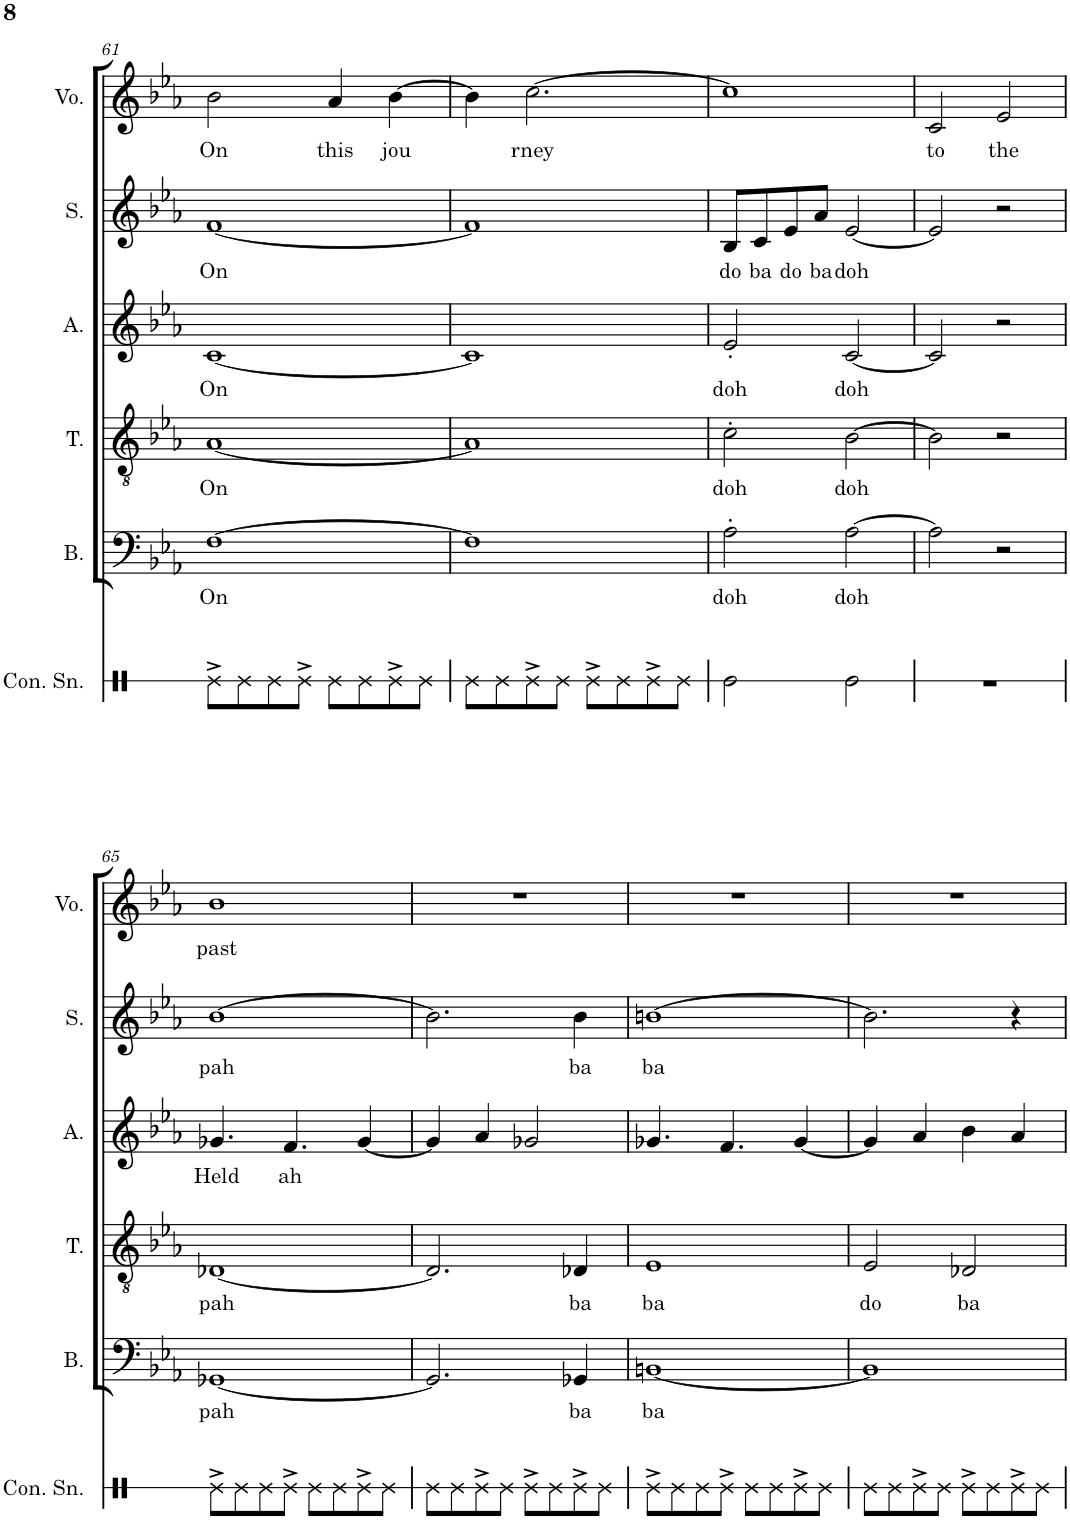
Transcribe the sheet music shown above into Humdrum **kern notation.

**kern	**kern	**text	**kern	**text	**kern	**text	**kern	**text	**kern	**text
*part6	*part5	*part5	*part4	*part4	*part3	*part3	*part2	*part2	*part1	*part1
*staff6	*staff5	*staff5	*staff4	*staff4	*staff3	*staff3	*staff2	*staff2	*staff1	*staff1
*I"Concert Snare Drum	*I"Bass	*	*I"Tenor	*	*I"Alto	*	*I"Soprano	*	*I"Voice	*
*I'Con. Sn.	*I'B.	*	*I'T.	*	*I'A.	*	*I'S.	*	*I'Vo.	*
!!LO:PB:g=z
*clefX	*clefF4	*	*clefGv2	*	*clefG2	*	*clefG2	*	*clefG2	*
*k[]	*k[b-e-a-]	*	*k[b-e-a-]	*	*k[b-e-a-]	*	*k[b-e-a-]	*	*k[b-e-a-]	*
*M2/2	*M2/2	*	*M2/2	*	*M2/2	*	*M2/2	*	*M2/2	*
*met(c|)	*met(c|)	*	*met(c|)	*	*met(c|)	*	*met(c|)	*	*met(c|)	*
=61	=61	=61	=61	=61	=61	=61	=61	=61	=61	=61
!	!	!LO:LY:b	!	!LO:LY:b	!	!LO:LY:b	!	!LO:LY:b	!	!LO:LY:b
8Re^\L	[1F	On	[1A-	On	[1c	On	[1f	On	2b-\	On
8Re\	.	.	.	.	.	.	.	.	.	.
8Re\	.	.	.	.	.	.	.	.	.	.
8Re^\J	.	.	.	.	.	.	.	.	.	.
!	!	!	!	!	!	!	!	!	!	!LO:LY:b
8Re\L	.	.	.	.	.	.	.	.	4a-/	this
8Re\	.	.	.	.	.	.	.	.	.	.
!	!	!	!	!	!	!	!	!	!	!LO:LY:b
8Re^\	.	.	.	.	.	.	.	.	[4b-\	jou
8Re\J	.	.	.	.	.	.	.	.	.	.
=62	=62	=62	=62	=62	=62	=62	=62	=62	=62	=62
8Re\L	1F]	.	1A-]	.	1c]	.	1f]	.	4b-\]	.
8Re\	.	.	.	.	.	.	.	.	.	.
!	!	!	!	!	!	!	!	!	!	!LO:LY:b
8Re^\	.	.	.	.	.	.	.	.	[2.cc\	rney
8Re\J	.	.	.	.	.	.	.	.	.	.
8Re^\L	.	.	.	.	.	.	.	.	.	.
8Re\	.	.	.	.	.	.	.	.	.	.
8Re^\	.	.	.	.	.	.	.	.	.	.
8Re\J	.	.	.	.	.	.	.	.	.	.
=63	=63	=63	=63	=63	=63	=63	=63	=63	=63	=63
!	!	!LO:LY:b	!	!LO:LY:b	!	!LO:LY:b	!	!LO:LY:b	!	!
2Re\	2A-'\	doh	2c'\	doh	2e-'/	doh	8B-/L	do	1cc]	.
!	!	!	!	!	!	!	!	!LO:LY:b	!	!
.	.	.	.	.	.	.	8c/	ba	.	.
!	!	!	!	!	!	!	!	!LO:LY:b	!	!
.	.	.	.	.	.	.	8e-/	do	.	.
!	!	!	!	!	!	!	!	!LO:LY:b	!	!
.	.	.	.	.	.	.	8a-/J	ba	.	.
!	!	!LO:LY:b	!	!LO:LY:b	!	!LO:LY:b	!	!LO:LY:b	!	!
2Re\	[2A-\	doh	[2B-\	doh	[2c/	doh	[2e-/	doh	.	.
=64	=64	=64	=64	=64	=64	=64	=64	=64	=64	=64
!	!	!	!	!	!	!	!	!	!	!LO:LY:b
1r	2A-\]	.	2B-\]	.	2c/]	.	2e-/]	.	2c/	to
!	!	!	!	!	!	!	!	!	!	!LO:LY:b
.	2r	.	2r	.	2r	.	2r	.	2e-/	the
!!LO:LB:g=z
=65	=65	=65	=65	=65	=65	=65	=65	=65	=65	=65
!	!	!LO:LY:b	!	!LO:LY:b	!	!LO:LY:b	!	!LO:LY:b	!	!LO:LY:b
8Re^\L	[1GG-X	pah	[1D-X	pah	4.g-X/	Held	[1b-	pah	1b-	past
8Re\	.	.	.	.	.	.	.	.	.	.
8Re\	.	.	.	.	.	.	.	.	.	.
!	!	!	!	!	!	!LO:LY:b	!	!	!	!
8Re^\J	.	.	.	.	4.f/	ah	.	.	.	.
8Re\L	.	.	.	.	.	.	.	.	.	.
8Re\	.	.	.	.	.	.	.	.	.	.
8Re^\	.	.	.	.	[4g-/	.	.	.	.	.
8Re\J	.	.	.	.	.	.	.	.	.	.
=66	=66	=66	=66	=66	=66	=66	=66	=66	=66	=66
8Re\L	2.GG-/]	.	2.D-/]	.	4g-/]	.	2.b-\]	.	1r	.
8Re\	.	.	.	.	.	.	.	.	.	.
8Re^\	.	.	.	.	4a-/	.	.	.	.	.
8Re\J	.	.	.	.	.	.	.	.	.	.
8Re^\L	.	.	.	.	2g-X/	.	.	.	.	.
8Re\	.	.	.	.	.	.	.	.	.	.
!	!	!LO:LY:b	!	!LO:LY:b	!	!	!	!LO:LY:b	!	!
8Re^\	4GG-X/	ba	4D-X/	ba	.	.	4b-\	ba	.	.
8Re\J	.	.	.	.	.	.	.	.	.	.
=67	=67	=67	=67	=67	=67	=67	=67	=67	=67	=67
!	!	!LO:LY:b	!	!LO:LY:b	!	!	!	!LO:LY:b	!	!
8Re^\L	[1BBn	ba	1E-	ba	4.g-X/	.	[1bn	ba	1r	.
8Re\	.	.	.	.	.	.	.	.	.	.
8Re\	.	.	.	.	.	.	.	.	.	.
8Re^\J	.	.	.	.	4.f/	.	.	.	.	.
8Re\L	.	.	.	.	.	.	.	.	.	.
8Re\	.	.	.	.	.	.	.	.	.	.
8Re^\	.	.	.	.	[4g-/	.	.	.	.	.
8Re\J	.	.	.	.	.	.	.	.	.	.
=68	=68	=68	=68	=68	=68	=68	=68	=68	=68	=68
!	!	!	!	!LO:LY:b	!	!	!	!	!	!
8Re\L	1BB]	.	2E-/	do	4g-/]	.	2.b\]	.	1r	.
8Re\	.	.	.	.	.	.	.	.	.	.
8Re^\	.	.	.	.	4a-/	.	.	.	.	.
8Re\J	.	.	.	.	.	.	.	.	.	.
!	!	!	!	!LO:LY:b	!	!	!	!	!	!
8Re^\L	.	.	2D-X/	ba	4b-\	.	.	.	.	.
8Re\	.	.	.	.	.	.	.	.	.	.
8Re^\	.	.	.	.	4a-/	.	4r	.	.	.
8Re\J	.	.	.	.	.	.	.	.	.	.
=	=	=	=	=	=	=	=	=	=	=
*-	*-	*-	*-	*-	*-	*-	*-	*-	*-	*-
